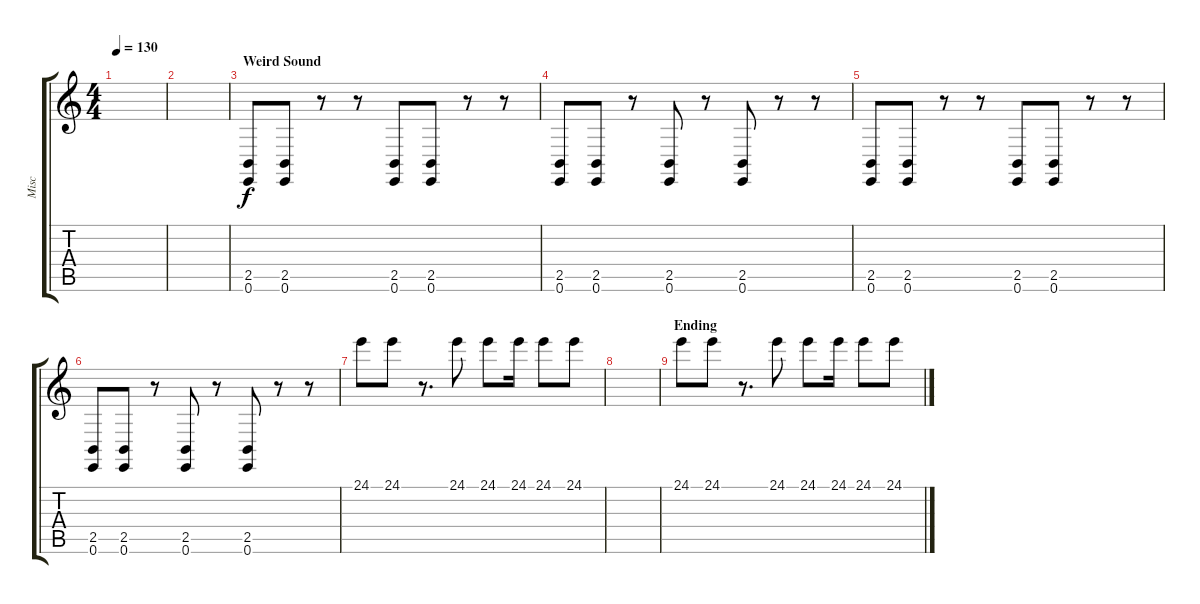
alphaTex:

\track ("Misc" "Misc") {instrument synthdrum}
\staff {score tabs}
\tuning (E4 B3 G3 D3 A2 E2) {hide}
\ts (4 4)
\tempo 130
\clef g2
\ks c
|
|
\section ("" "Weird Sound")
(2.5 0.6).8{volume 16 instrument guitarfretnoise} (2.5 0.6).8 r.8 r.8 (2.5 0.6).8 (2.5 0.6).8 r.8 r.8 |
(2.5 0.6).8 (2.5 0.6).8 r.8 (2.5 0.6).8 r.8 (2.5 0.6).8 r.8 r.8 |
(2.5 0.6).8 (2.5 0.6).8 r.8 r.8 (2.5 0.6).8 (2.5 0.6).8 r.8 r.8 |
(2.5 0.6).8 (2.5 0.6).8 r.8 (2.5 0.6).8 r.8 (2.5 0.6).8 r.8 r.8 |
24.1.8{volume 0 instrument woodblock} 24.1.8 r.8{d} 24.1.8 24.1.8 24.1.16 24.1.8 24.1.8 |
|
\section ("" "Ending")
24.1.8{instrument woodblock} 24.1.8 r.8{d} 24.1.8 24.1.8 24.1.16 24.1.8 24.1.8
